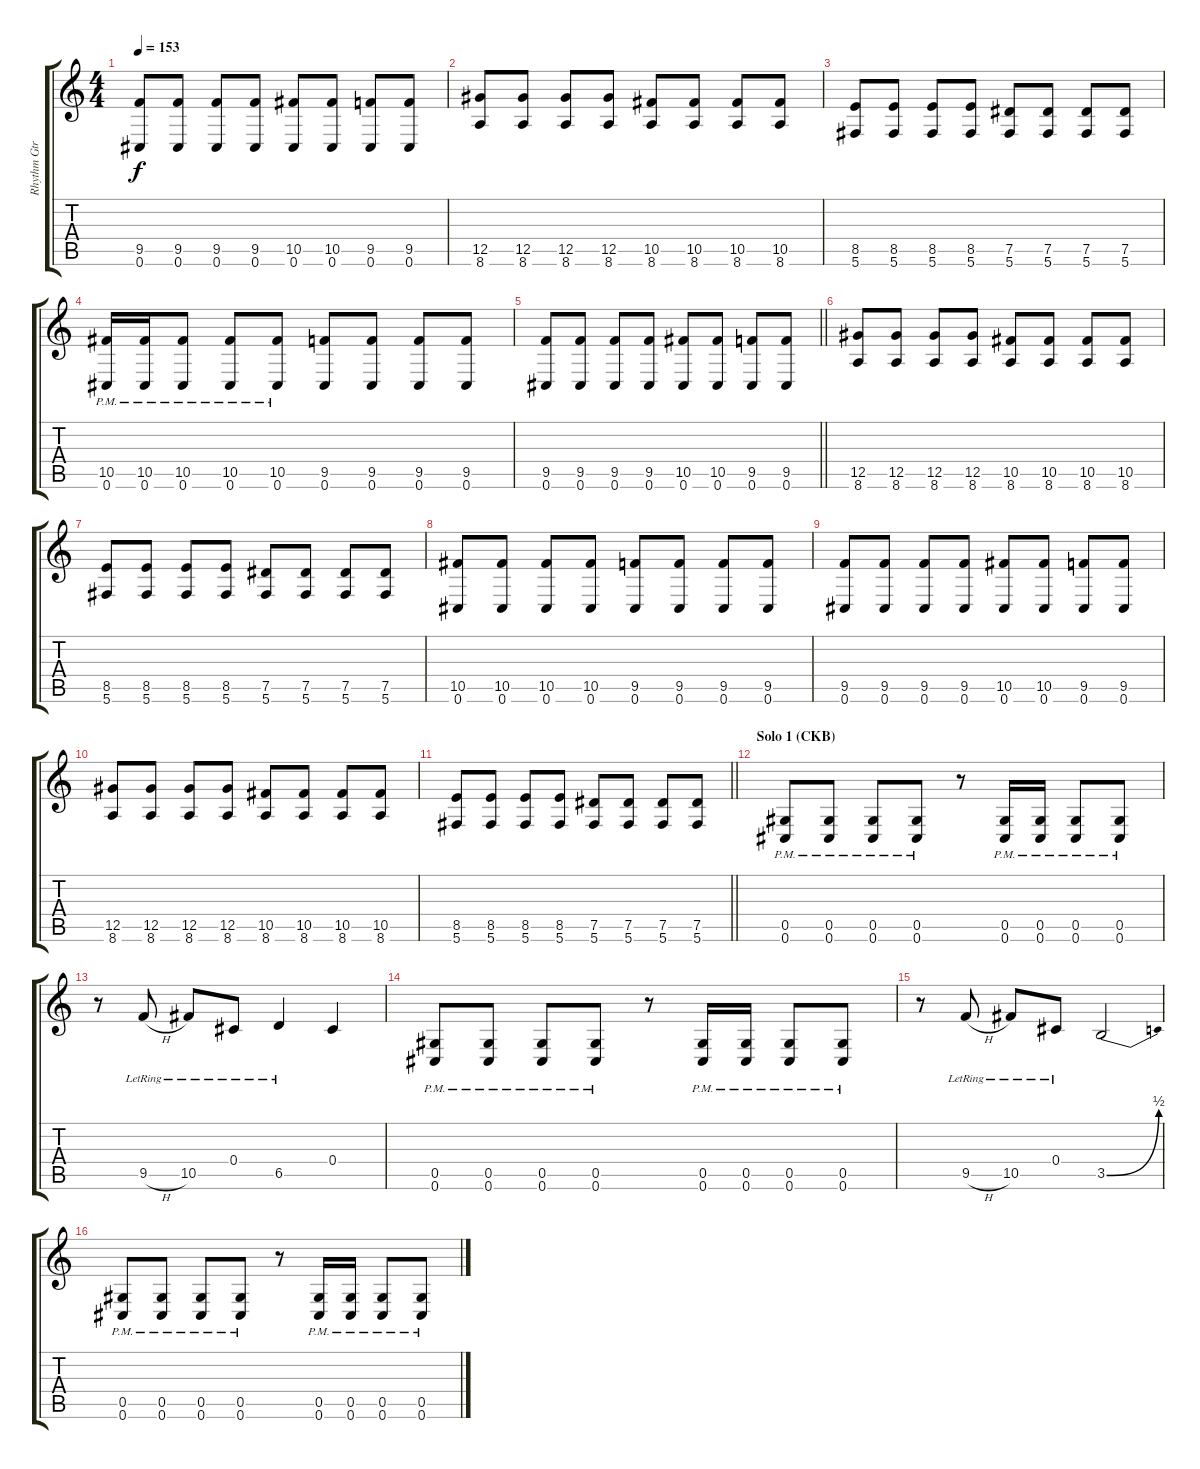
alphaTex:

\track ("Rhythm Gtr R" "Rhythm Gtr") {instrument overdrivenguitar}
\staff {score tabs}
\tuning (Eb4 Bb3 Gb3 Db3 Ab2 Db2) {hide}
\ts (4 4)
\tempo 153
\clef g2
\ks c
(9.5 0.6).8{dy f} (9.5 0.6).8 (9.5 0.6).8 (9.5 0.6).8 (10.5 0.6).8 (10.5 0.6).8 (9.5 0.6).8 (9.5 0.6).8 |
(12.5 8.6).8 (12.5 8.6).8 (12.5 8.6).8 (12.5 8.6).8 (10.5 8.6).8 (10.5 8.6).8 (10.5 8.6).8 (10.5 8.6).8 |
(8.5 5.6).8 (8.5 5.6).8 (8.5 5.6).8 (8.5 5.6).8 (7.5 5.6).8 (7.5 5.6).8 (7.5 5.6).8 (7.5 5.6).8 |
(10.5{pm} 0.6{pm}).16 (10.5{pm} 0.6{pm}).16 (10.5{pm} 0.6{pm}).8 (10.5{pm} 0.6{pm}).8 (10.5{pm} 0.6{pm}).8 (9.5 0.6).8 (9.5 0.6).8 (9.5 0.6).8 (9.5 0.6).8 |
\barLineRight lightlight
(9.5 0.6).8 (9.5 0.6).8 (9.5 0.6).8 (9.5 0.6).8 (10.5 0.6).8 (10.5 0.6).8 (9.5 0.6).8 (9.5 0.6).8 |
(12.5 8.6).8 (12.5 8.6).8 (12.5 8.6).8 (12.5 8.6).8 (10.5 8.6).8 (10.5 8.6).8 (10.5 8.6).8 (10.5 8.6).8 |
(8.5 5.6).8 (8.5 5.6).8 (8.5 5.6).8 (8.5 5.6).8 (7.5 5.6).8 (7.5 5.6).8 (7.5 5.6).8 (7.5 5.6).8 |
(10.5 0.6).8 (10.5 0.6).8 (10.5 0.6).8 (10.5 0.6).8 (9.5 0.6).8 (9.5 0.6).8 (9.5 0.6).8 (9.5 0.6).8 |
(9.5 0.6).8 (9.5 0.6).8 (9.5 0.6).8 (9.5 0.6).8 (10.5 0.6).8 (10.5 0.6).8 (9.5 0.6).8 (9.5 0.6).8 |
(12.5 8.6).8 (12.5 8.6).8 (12.5 8.6).8 (12.5 8.6).8 (10.5 8.6).8 (10.5 8.6).8 (10.5 8.6).8 (10.5 8.6).8 |
\barLineRight lightlight
(8.5 5.6).8 (8.5 5.6).8 (8.5 5.6).8 (8.5 5.6).8 (7.5 5.6).8 (7.5 5.6).8 (7.5 5.6).8 (7.5 5.6).8 |
\section ("" "Solo 1 (CKB)")
(0.5{pm} 0.6{pm}).8 (0.5{pm} 0.6{pm}).8 (0.5{pm} 0.6{pm}).8 (0.5{pm} 0.6{pm}).8 r.8 (0.5{pm} 0.6{pm}).16 (0.5{pm} 0.6{pm}).16 (0.5{pm} 0.6{pm}).8 (0.5{pm} 0.6{pm}).8 |
r.8 9.5{h lr}.8 10.5{lr}.8 0.4{lr}.8 6.5{lr}.4 0.4.4 |
(0.5{pm} 0.6{pm}).8 (0.5{pm} 0.6{pm}).8 (0.5{pm} 0.6{pm}).8 (0.5{pm} 0.6{pm}).8 r.8 (0.5{pm} 0.6{pm}).16 (0.5{pm} 0.6{pm}).16 (0.5{pm} 0.6{pm}).8 (0.5{pm} 0.6{pm}).8 |
r.8 9.5{h lr}.8 10.5{lr}.8 0.4{lr}.8 3.5{be (bend 0 0 60 2)}.2 |
(0.5{pm} 0.6{pm}).8 (0.5{pm} 0.6{pm}).8 (0.5{pm} 0.6{pm}).8 (0.5{pm} 0.6{pm}).8 r.8 (0.5{pm} 0.6{pm}).16 (0.5{pm} 0.6{pm}).16 (0.5{pm} 0.6{pm}).8 (0.5{pm} 0.6{pm}).8
